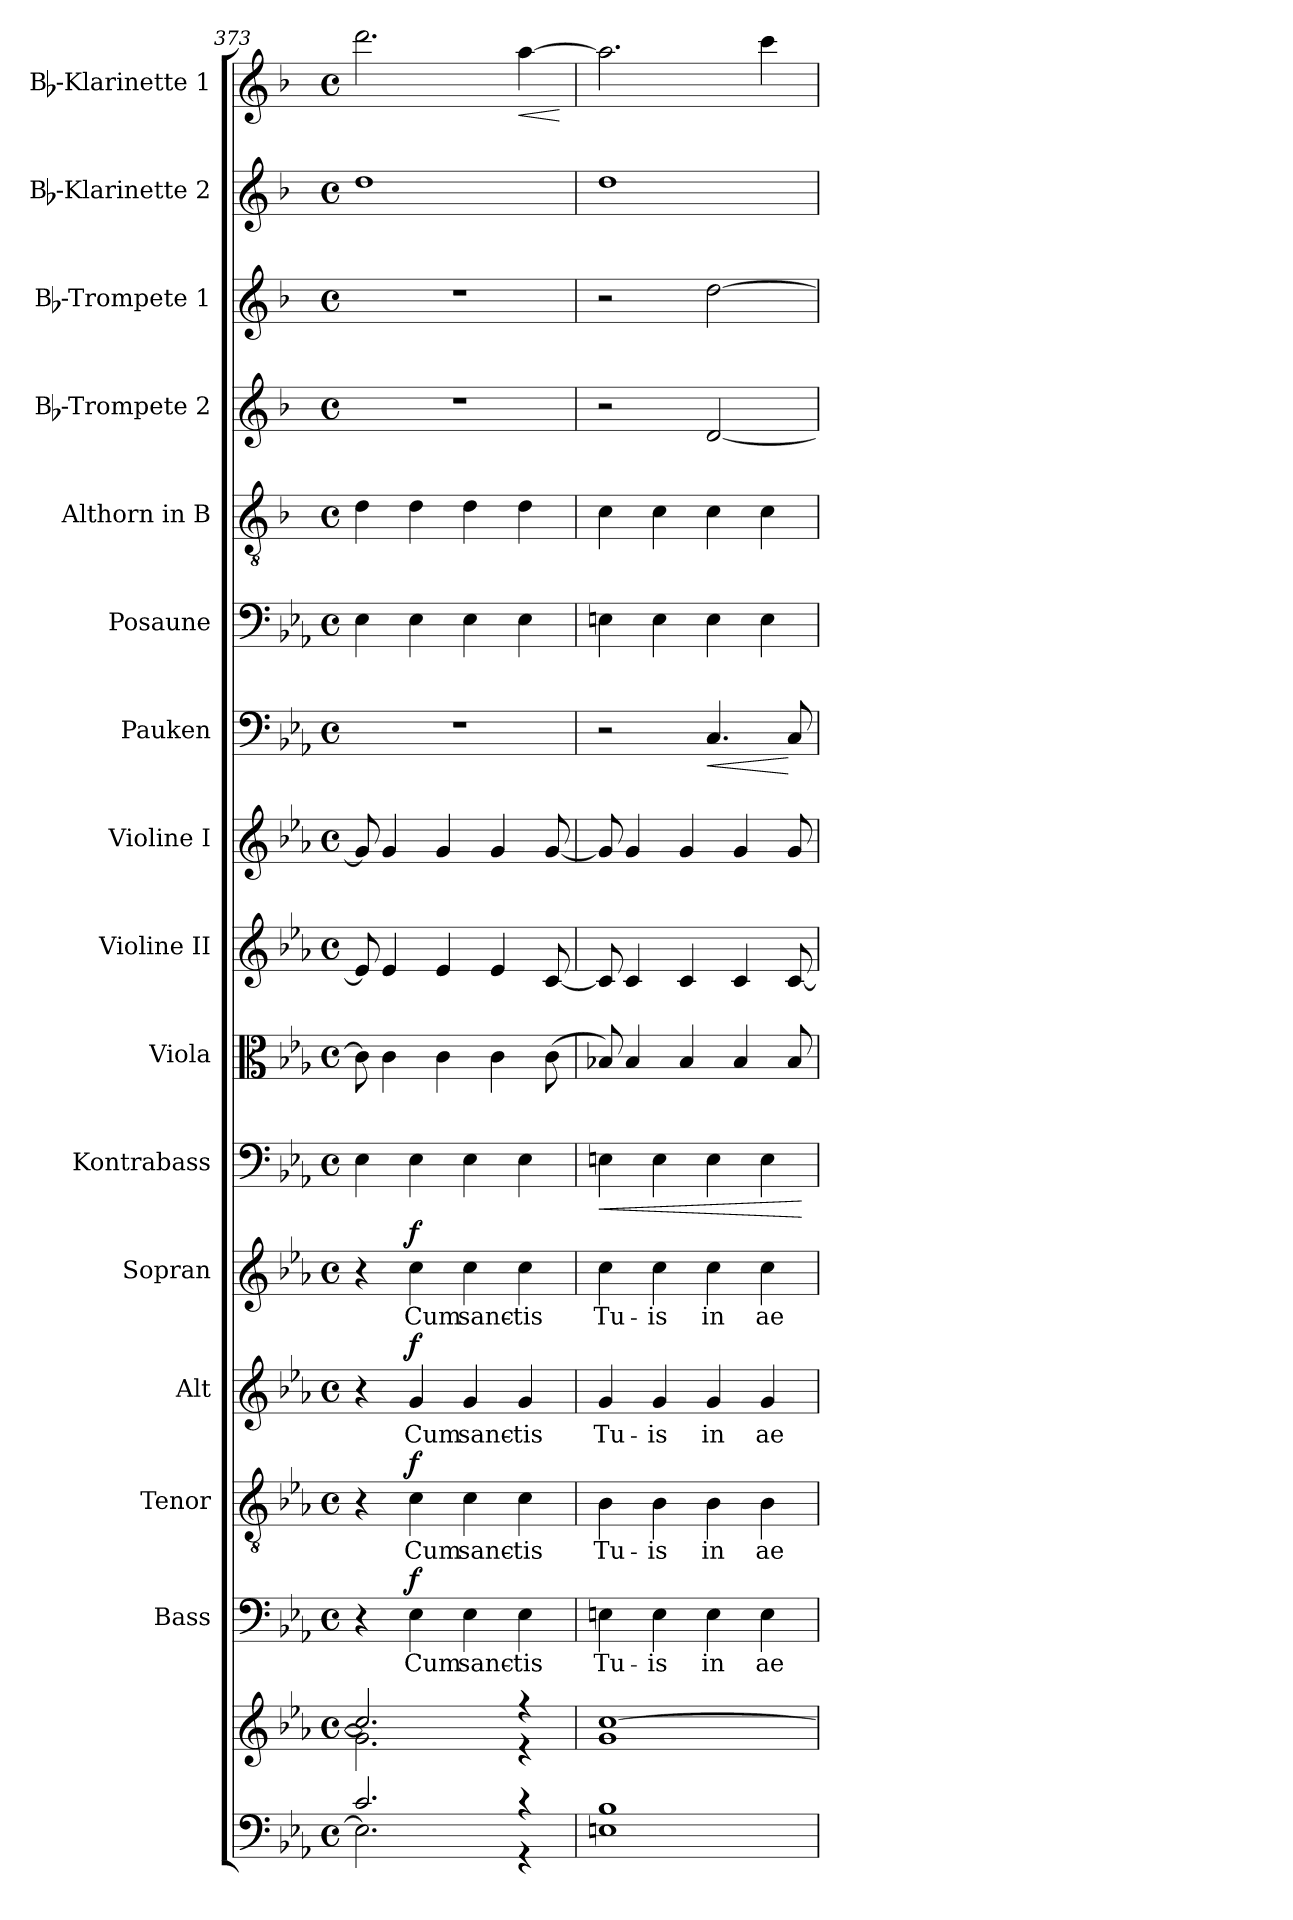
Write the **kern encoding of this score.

**kern	**kern	**kern	**text	**dynam	**kern	**text	**dynam	**kern	**text	**dynam	**kern	**text	**dynam	**kern	**dynam	**kern	**kern	**kern	**kern	**dynam	**kern	**kern	**kern	**kern	**kern	**kern	**dynam
*part16	*part16	*part15	*part15	*part15	*part14	*part14	*part14	*part13	*part13	*part13	*part12	*part12	*part12	*part11	*part11	*part10	*part9	*part8	*part7	*part7	*part6	*part5	*part4	*part3	*part2	*part1	*part1
*staff17	*staff16	*staff15	*staff15	*staff15	*staff14	*staff14	*staff14	*staff13	*staff13	*staff13	*staff12	*staff12	*staff12	*staff11	*staff11	*staff10	*staff9	*staff8	*staff7	*staff7	*staff6	*staff5	*staff4	*staff3	*staff2	*staff1	*staff1
*	*	*I"Bass	*	*	*I"Tenor	*	*	*I"Alt	*	*	*I"Sopran	*	*	*I"Kontrabass	*	*I"Viola	*I"Violine II	*I"Violine I	*I"Pauken	*	*I"Posaune	*I"Althorn in B	*I"Bb-Trompete 2	*I"Bb-Trompete 1	*I"Bb-Klarinette 2	*I"Bb-Klarinette 1	*
*	*	*I'B.	*	*	*I'T.	*	*	*I'A.	*	*	*I'S.	*	*	*I'Kb.	*	*I'Vla.	*I'Vl. II	*I'Vl. I	*I'Pk.	*	*I'Pos.	*	*I'Bb Trp. 2	*I'Bb Trp. 1	*I'Bb Kl. 2	*I'Bb Kl. 1	*
*clefF4	*clefG2	*clefF4	*	*	*clefGv2	*	*	*clefG2	*	*	*clefG2	*	*	*clefF4	*	*clefC3	*clefG2	*clefG2	*clefF4	*	*clefF4	*clefGv2	*clefG2	*clefG2	*clefG2	*clefG2	*
*	*	*	*	*	*	*	*	*	*	*	*	*	*	*ITrd7c12	*	*	*	*	*	*	*	*ITrd1c2	*ITrd1c2	*ITrd1c2	*ITrd1c2	*ITrd1c2	*
*k[b-e-a-]	*k[b-e-a-]	*k[b-e-a-]	*	*	*k[b-e-a-]	*	*	*k[b-e-a-]	*	*	*k[b-e-a-]	*	*	*k[b-e-a-]	*	*k[b-e-a-]	*k[b-e-a-]	*k[b-e-a-]	*k[b-e-a-]	*	*k[b-e-a-]	*k[b-e-a-]	*k[b-e-a-]	*k[b-e-a-]	*k[b-e-a-]	*k[b-e-a-]	*
*E-:	*E-:	*E-:	*	*	*E-:	*	*	*E-:	*	*	*E-:	*	*	*E-:	*	*E-:	*E-:	*E-:	*E-:	*	*E-:	*E-:	*E-:	*E-:	*E-:	*E-:	*
*M4/4	*M4/4	*M4/4	*	*	*M4/4	*	*	*M4/4	*	*	*M4/4	*	*	*M4/4	*	*M4/4	*M4/4	*M4/4	*M4/4	*	*M4/4	*M4/4	*M4/4	*M4/4	*M4/4	*M4/4	*
*met(c)	*met(c)	*met(c)	*	*	*met(c)	*	*	*met(c)	*	*	*met(c)	*	*	*met(c)	*	*met(c)	*met(c)	*met(c)	*met(c)	*	*met(c)	*met(c)	*met(c)	*met(c)	*met(c)	*met(c)	*
=373	=373	=373	=373	=373	=373	=373	=373	=373	=373	=373	=373	=373	=373	=373	=373	=373	=373	=373	=373	=373	=373	=373	=373	=373	=373	=373	=373
*^	*^	*	*	*	*	*	*	*	*	*	*	*	*	*	*	*	*	*	*	*	*	*	*	*	*	*	*
2.c/	2.E-\]	2.cc/]	2.g\]	4r	.	.	4r	.	.	4r	.	.	4r	.	.	4EE-\	.	8c\]	8e-/]	8g/]	1r	.	4E-\	4c\	1r	1r	1cc	2.ccc\	.
.	.	.	.	.	.	.	.	.	.	.	.	.	.	.	.	.	.	4c\	4e-/	4g/	.	.	.	.	.	.	.	.	.
!	!	!	!	!	!LO:LY:b	!LO:DY:a	!	!LO:LY:b	!LO:DY:a	!	!LO:LY:b	!LO:DY:a	!	!LO:LY:b	!LO:DY:a	!	!	!	!	!	!	!	!	!	!	!	!	!	!
.	.	.	.	4E-\	Cum	f	4c\	Cum	f	4g/	Cum	f	4cc\	Cum	f	4EE-\	.	.	.	.	.	.	4E-\	4c\	.	.	.	.	.
.	.	.	.	.	.	.	.	.	.	.	.	.	.	.	.	.	.	4c\	4e-/	4g/	.	.	.	.	.	.	.	.	.
!	!	!	!	!	!LO:LY:b	!	!	!LO:LY:b	!	!	!LO:LY:b	!	!	!LO:LY:b	!	!	!	!	!	!	!	!	!	!	!	!	!	!	!
.	.	.	.	4E-\	sanc-	.	4c\	sanc-	.	4g/	sanc-	.	4cc\	sanc-	.	4EE-\	.	.	.	.	.	.	4E-\	4c\	.	.	.	.	.
.	.	.	.	.	.	.	.	.	.	.	.	.	.	.	.	.	.	4c\	4e-/	4g/	.	.	.	.	.	.	.	.	.
!	!	!	!	!	!LO:LY:b	!	!	!LO:LY:b	!	!	!LO:LY:b	!	!	!LO:LY:b	!	!	!	!	!	!	!	!	!	!	!	!	!	!	!LO:HP:b
4r	4r	4r	4r	4E-\	-tis	.	4c\	-tis	.	4g/	-tis	.	4cc\	-tis	.	4EE-\	.	.	.	.	.	.	4E-\	4c\	.	.	.	[4gg\	<
.	.	.	.	.	.	.	.	.	.	.	.	.	.	.	.	.	.	(>8c\	[8c/	[8g/	.	.	.	.	.	.	.	.	.
*v	*v	*	*	*	*	*	*	*	*	*	*	*	*	*	*	*	*	*	*	*	*	*	*	*	*	*	*	*	*
*	*v	*v	*	*	*	*	*	*	*	*	*	*	*	*	*	*	*	*	*	*	*	*	*	*	*	*	*	*
.	.	.	.	.	.	.	.	.	.	.	.	.	.	.	.	.	.	.	.	.	.	.	.	.	.	.	[
=374	=374	=374	=374	=374	=374	=374	=374	=374	=374	=374	=374	=374	=374	=374	=374	=374	=374	=374	=374	=374	=374	=374	=374	=374	=374	=374	=374
*^	*^	*	*	*	*	*	*	*	*	*	*	*	*	*	*	*	*	*	*	*	*	*	*	*	*	*	*
!	!	!	!	!	!LO:LY:b	!	!	!LO:LY:b	!	!	!LO:LY:b	!	!	!LO:LY:b	!	!	!LO:HP:b	!	!	!	!	!	!	!	!	!	!	!	!
1B-	1En	[>1cc	1g	4En\	Tu-	.	4B-\	Tu-	.	4g/	Tu-	.	4cc\	Tu-	.	4EEn\	<	8B-X/)	8c/]	8g/]	2r	.	4En\	4B-\	2r	2r	1cc	2.gg\]	.
.	.	.	.	.	.	.	.	.	.	.	.	.	.	.	.	.	.	4B-/	4c/	4g/	.	.	.	.	.	.	.	.	.
!	!	!	!	!	!LO:LY:b	!	!	!LO:LY:b	!	!	!LO:LY:b	!	!	!LO:LY:b	!	!	!	!	!	!	!	!	!	!	!	!	!	!	!
.	.	.	.	4E\	-is	.	4B-\	-is	.	4g/	-is	.	4cc\	-is	.	4EE\	.	.	.	.	.	.	4E\	4B-\	.	.	.	.	.
.	.	.	.	.	.	.	.	.	.	.	.	.	.	.	.	.	.	4B-/	4c/	4g/	.	.	.	.	.	.	.	.	.
!	!	!	!	!	!LO:LY:b	!	!	!LO:LY:b	!	!	!LO:LY:b	!	!	!LO:LY:b	!	!	!	!	!	!	!	!LO:HP:b	!	!	!	!	!	!	!
.	.	.	.	4E\	in	.	4B-\	in	.	4g/	in	.	4cc\	in	.	4EE\	.	.	.	.	4.C/	<	4E\	4B-\	[2c/	[2cc\	.	.	.
.	.	.	.	.	.	.	.	.	.	.	.	.	.	.	.	.	.	4B-/	4c/	4g/	.	.	.	.	.	.	.	.	.
!	!	!	!	!	!LO:LY:b	!	!	!LO:LY:b	!	!	!LO:LY:b	!	!	!LO:LY:b	!	!	!	!	!	!	!	!	!	!	!	!	!	!	!
.	.	.	.	4E\	ae-	.	4B-\	ae-	.	4g/	ae-	.	4cc\	ae-	.	4EE\	.	.	.	.	.	.	4E\	4B-\	.	.	.	4bb-\	.
.	.	.	.	.	.	.	.	.	.	.	.	.	.	.	.	.	.	8B-/	[8c/	8g/	8C/	[	.	.	.	.	.	.	.
*v	*v	*	*	*	*	*	*	*	*	*	*	*	*	*	*	*	*	*	*	*	*	*	*	*	*	*	*	*	*
*	*v	*v	*	*	*	*	*	*	*	*	*	*	*	*	*	*	*	*	*	*	*	*	*	*	*	*	*	*
.	.	.	.	.	.	.	.	.	.	.	.	.	.	.	[	.	.	.	.	.	.	.	.	.	.	.	.
=	=	=	=	=	=	=	=	=	=	=	=	=	=	=	=	=	=	=	=	=	=	=	=	=	=	=	=
*-	*-	*-	*-	*-	*-	*-	*-	*-	*-	*-	*-	*-	*-	*-	*-	*-	*-	*-	*-	*-	*-	*-	*-	*-	*-	*-	*-
